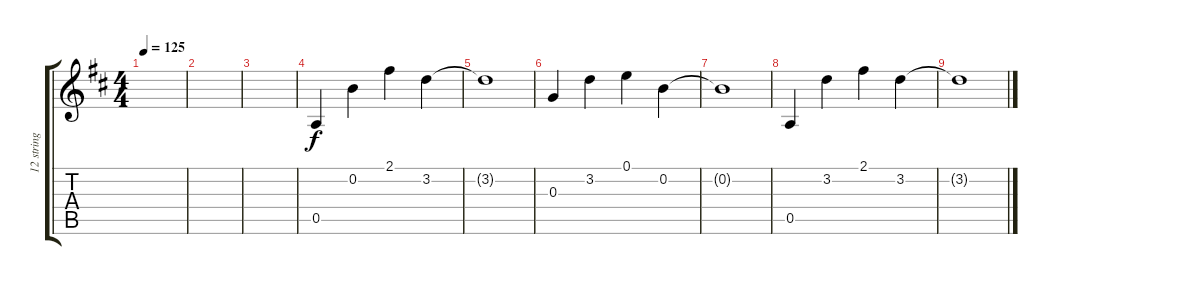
\track ("12 string" "12 string") {instrument acousticguitarsteel}
\staff {score tabs}
\tuning (E4 B3 G3 D3 A2 E2) {hide}
\ts (4 4)
\tempo 125
\clef g2
\ks d
|
|
|
0.5.4 0.2.4 2.1.4 3.2.4 |
3.2{t}.1 |
0.3.4 3.2.4 0.1.4 0.2.4 |
0.2{t}.1 |
0.5.4 3.2.4 2.1.4 3.2.4 |
3.2{t}.1
